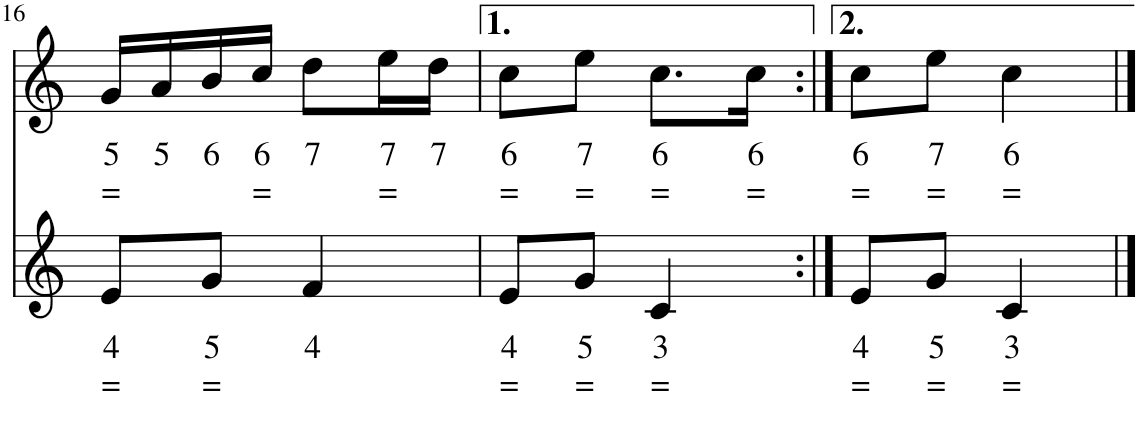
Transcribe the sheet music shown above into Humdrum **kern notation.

**kern	**text	**text	**kern	**text	**text
*part2	*part2	*part2	*part1	*part1	*part1
*staff2	*staff2	*staff2	*staff1	*staff1	*staff1
*I"Stem	*	*	*I"Stem	*	*
!!LO:PB:g=z
*clefG2	*	*	*clefG2	*	*
*k[]	*	*	*k[]	*	*
*M2/4	*	*	*M2/4	*	*
=16	=16	=16	=16	=16	=16
!	!LO:LY:b	!LO:LY:b	!	!LO:LY:b	!LO:LY:b
8e/L	4	=	16g/LL	5	=
!	!	!	!	!LO:LY:b	!
.	.	.	16a/	5	.
!	!LO:LY:b	!LO:LY:b	!	!LO:LY:b	!
8g/J	5	=	16b/	6	.
!	!	!	!	!LO:LY:b	!LO:LY:b
.	.	.	16cc/JJ	6	=
!	!LO:LY:b	!	!	!LO:LY:b	!
4f/	4	.	8dd\L	7	.
!	!	!	!	!LO:LY:b	!LO:LY:b
.	.	.	16ee\L	7	=
!	!	!	!	!LO:LY:b	!
.	.	.	16dd\JJ	7	.
=17	=17	=17	=17	=17	=17
!	!LO:LY:b	!LO:LY:b	!	!LO:LY:b	!LO:LY:b
8e/L	4	=	8cc\L	6	=
!	!LO:LY:b	!LO:LY:b	!	!LO:LY:b	!LO:LY:b
8g/J	5	=	8ee\J	7	=
!	!LO:LY:b	!LO:LY:b	!	!LO:LY:b	!LO:LY:b
4c/	3	=	8.cc\L	6	=
!	!	!	!	!LO:LY:b	!LO:LY:b
.	.	.	16cc\Jk	6	=
=18:|!	=18:|!	=18:|!	=18:|!	=18:|!	=18:|!
!	!LO:LY:b	!LO:LY:b	!	!LO:LY:b	!LO:LY:b
8e/L	4	=	8cc\L	6	=
!	!LO:LY:b	!LO:LY:b	!	!LO:LY:b	!LO:LY:b
8g/J	5	=	8ee\J	7	=
!	!LO:LY:b	!LO:LY:b	!	!LO:LY:b	!LO:LY:b
4c/	3	=	4cc\	6	=
==	==	==	==	==	==
*-	*-	*-	*-	*-	*-
